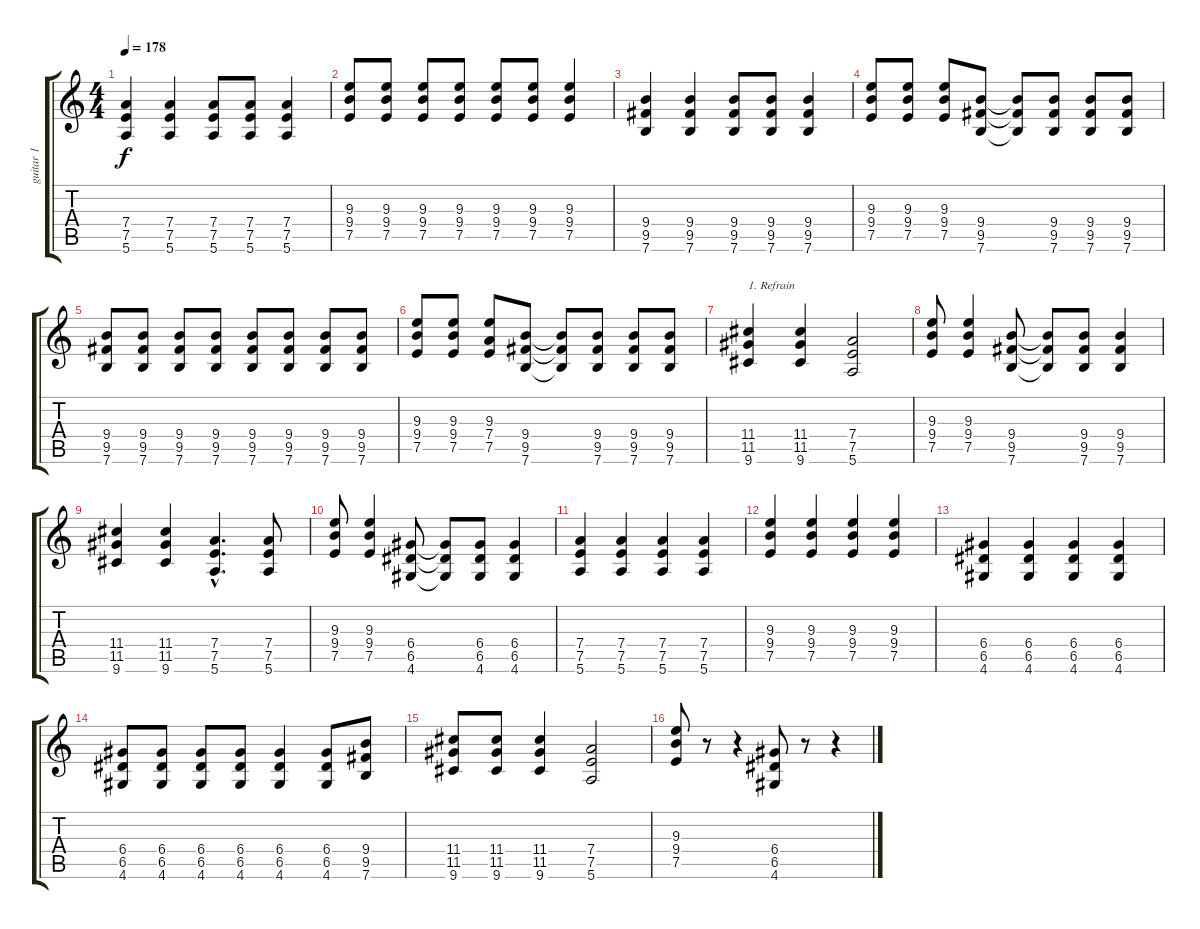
\track (" guitar 1" " guitar 1") {instrument overdrivenguitar}
\staff {score tabs}
\tuning (E4 B3 G3 D3 A2 E2) {hide}
\ts (4 4)
\tempo 178
\clef g2
\ks c
(7.4 7.5 5.6).4{dy f} (7.4 7.5 5.6).4 (7.4 7.5 5.6).8 (7.4 7.5 5.6).8 (7.4 7.5 5.6).4 |
(9.3 9.4 7.5).8 (9.3 9.4 7.5).8 (9.3 9.4 7.5).8 (9.3 9.4 7.5).8 (9.3 9.4 7.5).8 (9.3 9.4 7.5).8 (9.3 9.4 7.5).4 |
(9.4 9.5 7.6).4 (9.4 9.5 7.6).4 (9.4 9.5 7.6).8 (9.4 9.5 7.6).8 (9.4 9.5 7.6).4 |
(9.3 9.4 7.5).8 (9.3 9.4 7.5).8 (9.3 9.4 7.5).8 (9.4 9.5 7.6).8 (9.4{t} 9.5{t} 7.6{t}).8 (9.4 9.5 7.6).8 (9.4 9.5 7.6).8 (9.4 9.5 7.6).8 |
(9.4 9.5 7.6).8 (9.4 9.5 7.6).8 (9.4 9.5 7.6).8 (9.4 9.5 7.6).8 (9.4 9.5 7.6).8 (9.4 9.5 7.6).8 (9.4 9.5 7.6).8 (9.4 9.5 7.6).8 |
(9.3 9.4 7.5).8 (9.3 9.4 7.5).8 (9.3 7.4 7.5).8 (9.4 9.5 7.6).8 (9.4{t} 9.5{t} 7.6{t}).8 (9.4 9.5 7.6).8 (9.4 9.5 7.6).8 (9.4 9.5 7.6).8 |
(11.4 11.5 9.6).4{txt "1. Refrain"} (11.4 11.5 9.6).4 (7.4 7.5 5.6).2 |
(9.3 9.4 7.5).8 (9.3 9.4 7.5).4 (9.4 9.5 7.6).8 (9.4{t} 9.5{t} 7.6{t}).8 (9.4 9.5 7.6).8 (9.4 9.5 7.6).4 |
(11.4 11.5 9.6).4 (11.4 11.5 9.6).4 (7.4{hac} 7.5{hac} 5.6{hac}).4{d} (7.4 7.5 5.6).8 |
(9.3 9.4 7.5).8 (9.3 9.4 7.5).4 (6.4 6.5 4.6).8 (6.4{t} 6.5{t} 4.6{t}).8 (6.4 6.5 4.6).8 (6.4 6.5 4.6).4 |
(7.4 7.5 5.6).4 (7.4 7.5 5.6).4 (7.4 7.5 5.6).4 (7.4 7.5 5.6).4 |
(9.3 9.4 7.5).4 (9.3 9.4 7.5).4 (9.3 9.4 7.5).4 (9.3 9.4 7.5).4 |
(6.4 6.5 4.6).4 (6.4 6.5 4.6).4 (6.4 6.5 4.6).4 (6.4 6.5 4.6).4 |
(6.4 6.5 4.6).8 (6.4 6.5 4.6).8 (6.4 6.5 4.6).8 (6.4 6.5 4.6).8 (6.4 6.5 4.6).4 (6.4 6.5 4.6).8 (9.4 9.5 7.6).8 |
(11.4 11.5 9.6).8 (11.4 11.5 9.6).8 (11.4 11.5 9.6).4 (7.4 7.5 5.6).2 |
(9.3 9.4 7.5).8 r.8 r.4 (6.4 6.5 4.6).8 r.8 r.4
